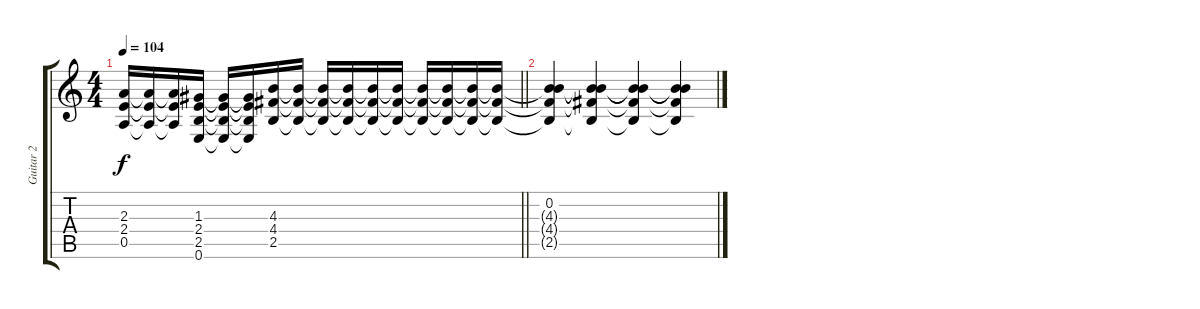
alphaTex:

\track ("Guitar 2" "Guitar 2") {instrument overdrivenguitar}
\staff {score tabs}
\tuning (E4 B3 G3 D3 A2 E2) {hide}
\ts (4 4)
\tempo 104
\clef g2
\barLineRight lightlight
\ks c
(2.3 2.4 0.5).16{dy f} (2.3{t} 2.4{t} 0.5{t}).16 (2.3{t} 2.4{t} 0.5{t}).16 (1.3 2.4 2.5 0.6).16 (1.3{t} 2.4{t} 2.5{t} 0.6{t}).16 (1.3{t} 2.4{t} 2.5{t} 0.6{t}).16 (4.3 4.4 2.5).16 (4.3{t} 4.4{t} 2.5{t}).16 (4.3{t} 4.4{t} 2.5{t}).16 (4.3{t} 4.4{t} 2.5{t}).16 (4.3{t} 4.4{t} 2.5{t}).16 (4.3{t} 4.4{t} 2.5{t}).16 (4.3{t} 4.4{t} 2.5{t}).16 (4.3{t} 4.4{t} 2.5{t}).16 (4.3{t} 4.4{t} 2.5{t}).16 (4.3{t} 4.4{t} 2.5{t}).16 |
(0.2 4.3{t} 4.4{t} 2.5{t}).4 (0.2{t} 4.3{t} 4.4{t} 2.5{t}).4 (0.2{t} 4.3{t} 4.4{t} 2.5{t}).4 (0.2{t} 4.3{t} 4.4{t} 2.5{t}).4
